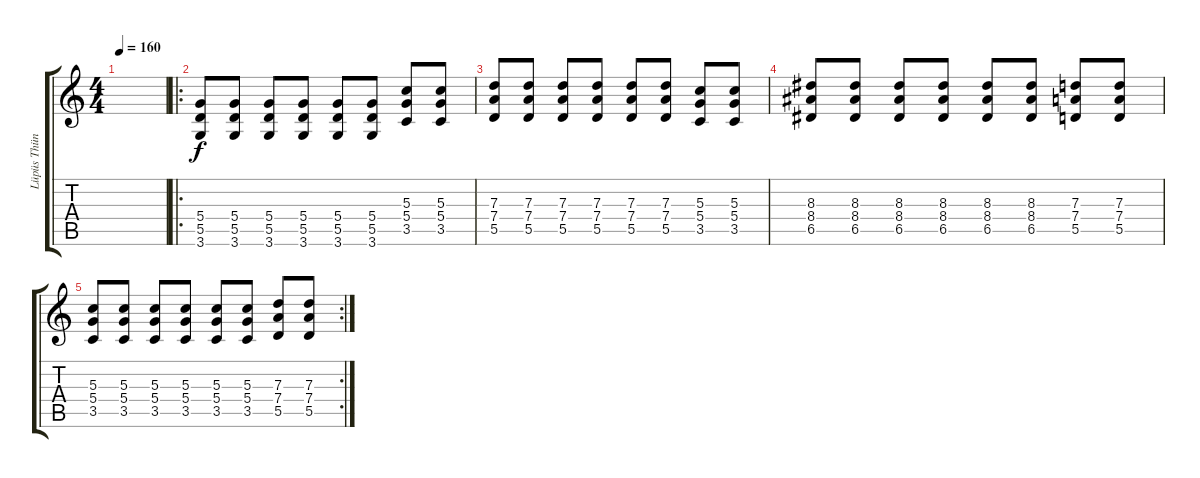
\track ("Lüpüs Thünder" "Lüpüs Thün") {instrument overdrivenguitar}
\staff {score tabs}
\tuning (E4 B3 G3 D3 A2 E2) {hide}
\ts (4 4)
\tempo 160
\clef g2
\ks c
|
\ro
(5.4 5.5 3.6).8 (5.4 5.5 3.6).8 (5.4 5.5 3.6).8 (5.4 5.5 3.6).8 (5.4 5.5 3.6).8 (5.4 5.5 3.6).8 (5.3 5.4 3.5).8 (5.3 5.4 3.5).8 |
(7.3 7.4 5.5).8 (7.3 7.4 5.5).8 (7.3 7.4 5.5).8 (7.3 7.4 5.5).8 (7.3 7.4 5.5).8 (7.3 7.4 5.5).8 (5.3 5.4 3.5).8 (5.3 5.4 3.5).8 |
(8.3 8.4 6.5).8 (8.3 8.4 6.5).8 (8.3 8.4 6.5).8 (8.3 8.4 6.5).8 (8.3 8.4 6.5).8 (8.3 8.4 6.5).8 (7.3 7.4 5.5).8 (7.3 7.4 5.5).8 |
\rc 2
(5.3 5.4 3.5).8 (5.3 5.4 3.5).8 (5.3 5.4 3.5).8 (5.3 5.4 3.5).8 (5.3 5.4 3.5).8 (5.3 5.4 3.5).8 (7.3 7.4 5.5).8 (7.3 7.4 5.5).8
